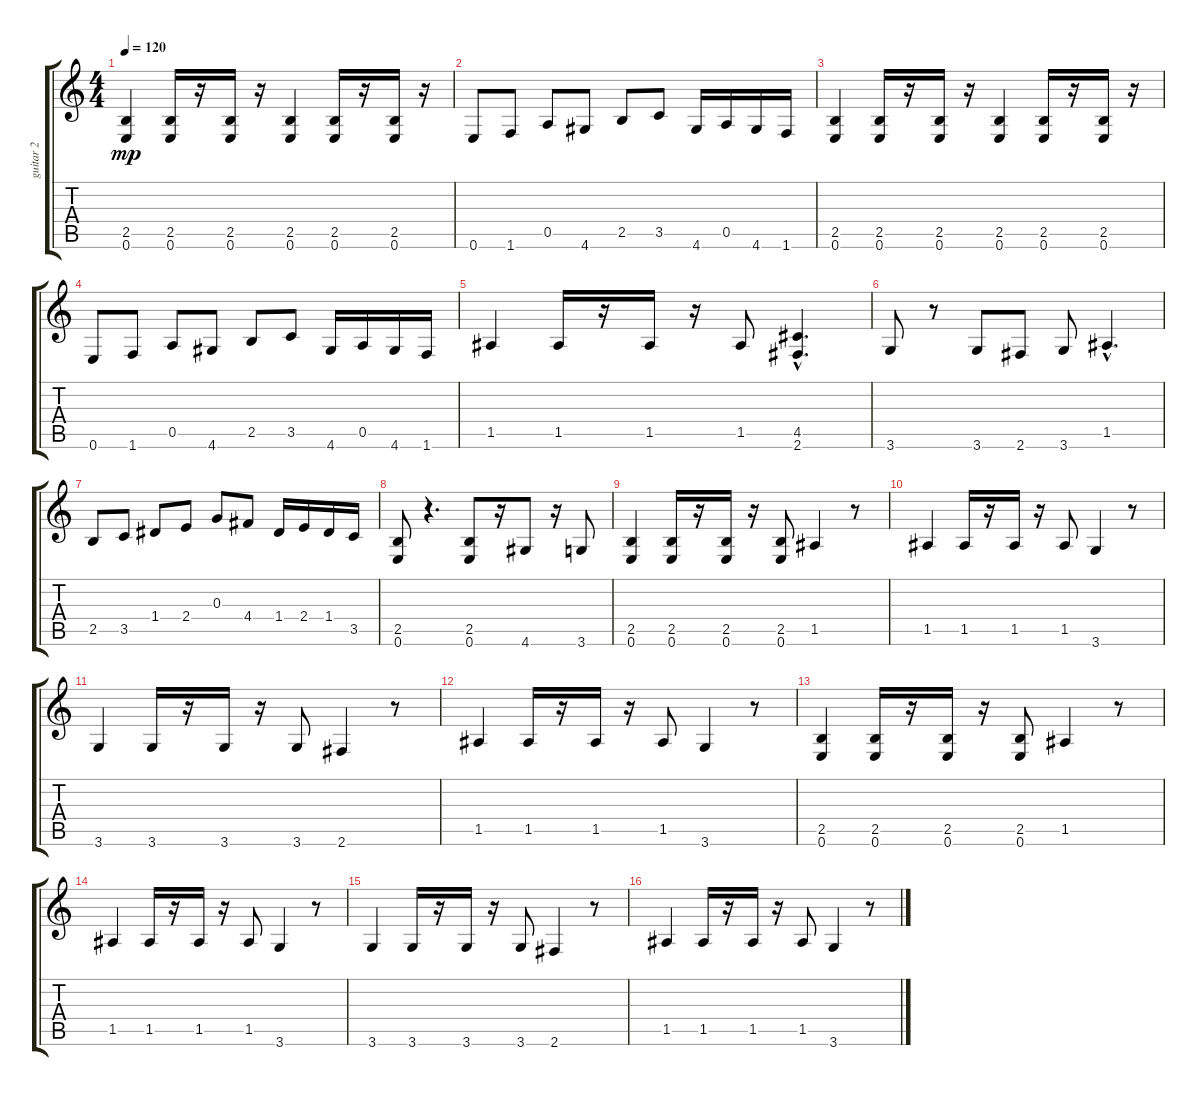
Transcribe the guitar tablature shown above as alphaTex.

\track ("guitar 2            " "guitar 2  ") {instrument distortionguitar}
\staff {score tabs}
\tuning (E4 B3 G3 D3 A2 E2) {hide}
\ts (4 4)
\tempo 120
\clef g2
\ks c
(2.5 0.6).4{dy mp} (2.5 0.6).16 r.16 (2.5 0.6).16 r.16 (2.5 0.6).4 (2.5 0.6).16 r.16 (2.5 0.6).16 r.16 |
0.6.8 1.6.8 0.5.8 4.6.8 2.5.8 3.5.8 4.6.16 0.5.16 4.6.16 1.6.16 |
(2.5 0.6).4 (2.5 0.6).16 r.16 (2.5 0.6).16 r.16 (2.5 0.6).4 (2.5 0.6).16 r.16 (2.5 0.6).16 r.16 |
0.6.8 1.6.8 0.5.8 4.6.8 2.5.8 3.5.8 4.6.16 0.5.16 4.6.16 1.6.16 |
1.5.4 1.5.16 r.16 1.5.16 r.16 1.5.8 (4.5{hac} 2.6{hac}).4{d} |
3.6.8 r.8 3.6.8 2.6.8 3.6.8 1.5{hac}.4{d} |
2.5.8 3.5.8 1.4.8 2.4.8 0.3.8 4.4.8 1.4.16 2.4.16 1.4.16 3.5.16 |
(2.5 0.6).8 r.4{d} (2.5 0.6).8 r.16 4.6.8 r.16 3.6.8 |
(2.5 0.6).4 (2.5 0.6).16 r.16 (2.5 0.6).16 r.16 (2.5 0.6).8 1.5.4 r.8 |
1.5.4 1.5.16 r.16 1.5.16 r.16 1.5.8 3.6.4 r.8 |
3.6.4 3.6.16 r.16 3.6.16 r.16 3.6.8 2.6.4 r.8 |
1.5.4 1.5.16 r.16 1.5.16 r.16 1.5.8 3.6.4 r.8 |
(2.5 0.6).4 (2.5 0.6).16 r.16 (2.5 0.6).16 r.16 (2.5 0.6).8 1.5.4 r.8 |
1.5.4 1.5.16 r.16 1.5.16 r.16 1.5.8 3.6.4 r.8 |
3.6.4 3.6.16 r.16 3.6.16 r.16 3.6.8 2.6.4 r.8 |
1.5.4 1.5.16 r.16 1.5.16 r.16 1.5.8 3.6.4 r.8
